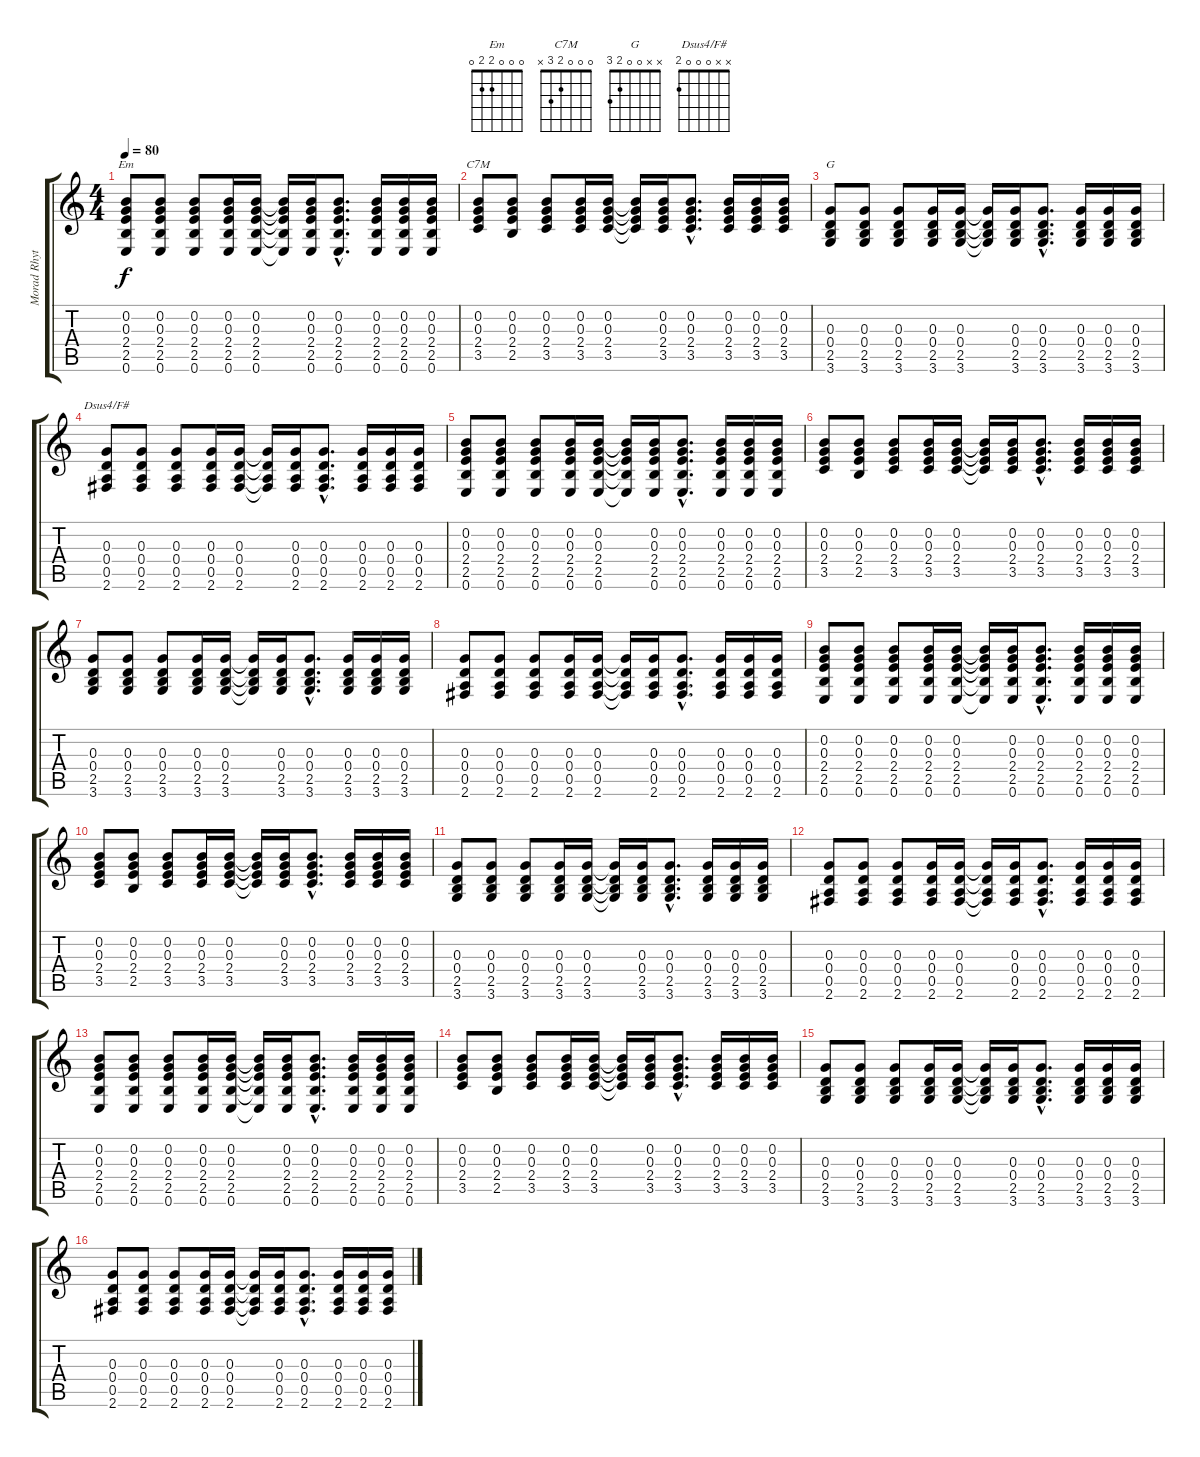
\track ("Morad Rhythm" "Morad Rhyt") {instrument electricguitarclean}
\staff {score tabs}
\tuning (E4 B3 G3 D3 A2 E2) {hide}
\chord ("Em" 0 0 0 2 2 0)
\chord ("C7M" 0 0 0 2 3 x)
\chord ("G" x x 0 0 2 3)
\chord ("Dsus4/F#" x x 0 0 0 2)
\ts (4 4)
\tempo 80
\clef g2
\ks c
(0.2 0.3 2.4 2.5 0.6).8{ch "Em" dy f instrument overdrivenguitar} (0.2 0.3 2.4 2.5 0.6).8 (0.2 0.3 2.4 2.5 0.6).8 (0.2 0.3 2.4 2.5 0.6).16 (0.2 0.3 2.4 2.5 0.6).16 (0.2{t} 0.3{t} 2.4{t} 2.5{t} 0.6{t}).16 (0.2 0.3 2.4 2.5 0.6).16 (0.2{hac} 0.3{hac} 2.4{hac} 2.5{hac} 0.6{hac}).8{d} (0.2 0.3 2.4 2.5 0.6).16 (0.2 0.3 2.4 2.5 0.6).16 (0.2 0.3 2.4 2.5 0.6).16 |
(0.2 0.3 2.4 3.5).8{ch "C7M"} (0.2 0.3 2.4 2.5).8 (0.2 0.3 2.4 3.5).8 (0.2 0.3 2.4 3.5).16 (0.2 0.3 2.4 3.5).16 (0.2{t} 0.3{t} 2.4{t} 3.5{t}).16 (0.2 0.3 2.4 3.5).16 (0.2{hac} 0.3{hac} 2.4{hac} 3.5{hac}).8{d} (0.2 0.3 2.4 3.5).16 (0.2 0.3 2.4 3.5).16 (0.2 0.3 2.4 3.5).16 |
(0.3 0.4 2.5 3.6).8{ch "G"} (0.3 0.4 2.5 3.6).8 (0.3 0.4 2.5 3.6).8 (0.3 0.4 2.5 3.6).16 (0.3 0.4 2.5 3.6).16 (0.3{t} 0.4{t} 2.5{t} 3.6{t}).16 (0.3 0.4 2.5 3.6).16 (0.3{hac} 0.4{hac} 2.5{hac} 3.6{hac}).8{d} (0.3 0.4 2.5 3.6).16 (0.3 0.4 2.5 3.6).16 (0.3 0.4 2.5 3.6).16 |
(0.3 0.4 0.5 2.6).8{ch "Dsus4/F#"} (0.3 0.4 0.5 2.6).8 (0.3 0.4 0.5 2.6).8 (0.3 0.4 0.5 2.6).16 (0.3 0.4 0.5 2.6).16 (0.3{t} 0.4{t} 0.5{t} 2.6{t}).16 (0.3 0.4 0.5 2.6).16 (0.3{hac} 0.4{hac} 0.5{hac} 2.6{hac}).8{d} (0.3 0.4 0.5 2.6).16 (0.3 0.4 0.5 2.6).16 (0.3 0.4 0.5 2.6).16 |
(0.2 0.3 2.4 2.5 0.6).8 (0.2 0.3 2.4 2.5 0.6).8 (0.2 0.3 2.4 2.5 0.6).8 (0.2 0.3 2.4 2.5 0.6).16 (0.2 0.3 2.4 2.5 0.6).16 (0.2{t} 0.3{t} 2.4{t} 2.5{t} 0.6{t}).16 (0.2 0.3 2.4 2.5 0.6).16 (0.2{hac} 0.3{hac} 2.4{hac} 2.5{hac} 0.6{hac}).8{d} (0.2 0.3 2.4 2.5 0.6).16 (0.2 0.3 2.4 2.5 0.6).16 (0.2 0.3 2.4 2.5 0.6).16 |
(0.2 0.3 2.4 3.5).8 (0.2 0.3 2.4 2.5).8 (0.2 0.3 2.4 3.5).8 (0.2 0.3 2.4 3.5).16 (0.2 0.3 2.4 3.5).16 (0.2{t} 0.3{t} 2.4{t} 3.5{t}).16 (0.2 0.3 2.4 3.5).16 (0.2{hac} 0.3{hac} 2.4{hac} 3.5{hac}).8{d} (0.2 0.3 2.4 3.5).16 (0.2 0.3 2.4 3.5).16 (0.2 0.3 2.4 3.5).16 |
(0.3 0.4 2.5 3.6).8 (0.3 0.4 2.5 3.6).8 (0.3 0.4 2.5 3.6).8 (0.3 0.4 2.5 3.6).16 (0.3 0.4 2.5 3.6).16 (0.3{t} 0.4{t} 2.5{t} 3.6{t}).16 (0.3 0.4 2.5 3.6).16 (0.3{hac} 0.4{hac} 2.5{hac} 3.6{hac}).8{d} (0.3 0.4 2.5 3.6).16 (0.3 0.4 2.5 3.6).16 (0.3 0.4 2.5 3.6).16 |
(0.3 0.4 0.5 2.6).8 (0.3 0.4 0.5 2.6).8 (0.3 0.4 0.5 2.6).8 (0.3 0.4 0.5 2.6).16 (0.3 0.4 0.5 2.6).16 (0.3{t} 0.4{t} 0.5{t} 2.6{t}).16 (0.3 0.4 0.5 2.6).16 (0.3{hac} 0.4{hac} 0.5{hac} 2.6{hac}).8{d} (0.3 0.4 0.5 2.6).16 (0.3 0.4 0.5 2.6).16 (0.3 0.4 0.5 2.6).16 |
(0.2 0.3 2.4 2.5 0.6).8 (0.2 0.3 2.4 2.5 0.6).8 (0.2 0.3 2.4 2.5 0.6).8 (0.2 0.3 2.4 2.5 0.6).16 (0.2 0.3 2.4 2.5 0.6).16 (0.2{t} 0.3{t} 2.4{t} 2.5{t} 0.6{t}).16 (0.2 0.3 2.4 2.5 0.6).16 (0.2{hac} 0.3{hac} 2.4{hac} 2.5{hac} 0.6{hac}).8{d} (0.2 0.3 2.4 2.5 0.6).16 (0.2 0.3 2.4 2.5 0.6).16 (0.2 0.3 2.4 2.5 0.6).16 |
(0.2 0.3 2.4 3.5).8 (0.2 0.3 2.4 2.5).8 (0.2 0.3 2.4 3.5).8 (0.2 0.3 2.4 3.5).16 (0.2 0.3 2.4 3.5).16 (0.2{t} 0.3{t} 2.4{t} 3.5{t}).16 (0.2 0.3 2.4 3.5).16 (0.2{hac} 0.3{hac} 2.4{hac} 3.5{hac}).8{d} (0.2 0.3 2.4 3.5).16 (0.2 0.3 2.4 3.5).16 (0.2 0.3 2.4 3.5).16 |
(0.3 0.4 2.5 3.6).8 (0.3 0.4 2.5 3.6).8 (0.3 0.4 2.5 3.6).8 (0.3 0.4 2.5 3.6).16 (0.3 0.4 2.5 3.6).16 (0.3{t} 0.4{t} 2.5{t} 3.6{t}).16 (0.3 0.4 2.5 3.6).16 (0.3{hac} 0.4{hac} 2.5{hac} 3.6{hac}).8{d} (0.3 0.4 2.5 3.6).16 (0.3 0.4 2.5 3.6).16 (0.3 0.4 2.5 3.6).16 |
(0.3 0.4 0.5 2.6).8 (0.3 0.4 0.5 2.6).8 (0.3 0.4 0.5 2.6).8 (0.3 0.4 0.5 2.6).16 (0.3 0.4 0.5 2.6).16 (0.3{t} 0.4{t} 0.5{t} 2.6{t}).16 (0.3 0.4 0.5 2.6).16 (0.3{hac} 0.4{hac} 0.5{hac} 2.6{hac}).8{d} (0.3 0.4 0.5 2.6).16 (0.3 0.4 0.5 2.6).16 (0.3 0.4 0.5 2.6).16 |
(0.2 0.3 2.4 2.5 0.6).8 (0.2 0.3 2.4 2.5 0.6).8 (0.2 0.3 2.4 2.5 0.6).8 (0.2 0.3 2.4 2.5 0.6).16 (0.2 0.3 2.4 2.5 0.6).16 (0.2{t} 0.3{t} 2.4{t} 2.5{t} 0.6{t}).16 (0.2 0.3 2.4 2.5 0.6).16 (0.2{hac} 0.3{hac} 2.4{hac} 2.5{hac} 0.6{hac}).8{d} (0.2 0.3 2.4 2.5 0.6).16 (0.2 0.3 2.4 2.5 0.6).16 (0.2 0.3 2.4 2.5 0.6).16 |
(0.2 0.3 2.4 3.5).8 (0.2 0.3 2.4 2.5).8 (0.2 0.3 2.4 3.5).8 (0.2 0.3 2.4 3.5).16 (0.2 0.3 2.4 3.5).16 (0.2{t} 0.3{t} 2.4{t} 3.5{t}).16 (0.2 0.3 2.4 3.5).16 (0.2{hac} 0.3{hac} 2.4{hac} 3.5{hac}).8{d} (0.2 0.3 2.4 3.5).16 (0.2 0.3 2.4 3.5).16 (0.2 0.3 2.4 3.5).16 |
(0.3 0.4 2.5 3.6).8 (0.3 0.4 2.5 3.6).8 (0.3 0.4 2.5 3.6).8 (0.3 0.4 2.5 3.6).16 (0.3 0.4 2.5 3.6).16 (0.3{t} 0.4{t} 2.5{t} 3.6{t}).16 (0.3 0.4 2.5 3.6).16 (0.3{hac} 0.4{hac} 2.5{hac} 3.6{hac}).8{d} (0.3 0.4 2.5 3.6).16 (0.3 0.4 2.5 3.6).16 (0.3 0.4 2.5 3.6).16 |
(0.3 0.4 0.5 2.6).8 (0.3 0.4 0.5 2.6).8 (0.3 0.4 0.5 2.6).8 (0.3 0.4 0.5 2.6).16 (0.3 0.4 0.5 2.6).16 (0.3{t} 0.4{t} 0.5{t} 2.6{t}).16 (0.3 0.4 0.5 2.6).16 (0.3{hac} 0.4{hac} 0.5{hac} 2.6{hac}).8{d} (0.3 0.4 0.5 2.6).16 (0.3 0.4 0.5 2.6).16 (0.3 0.4 0.5 2.6).16
